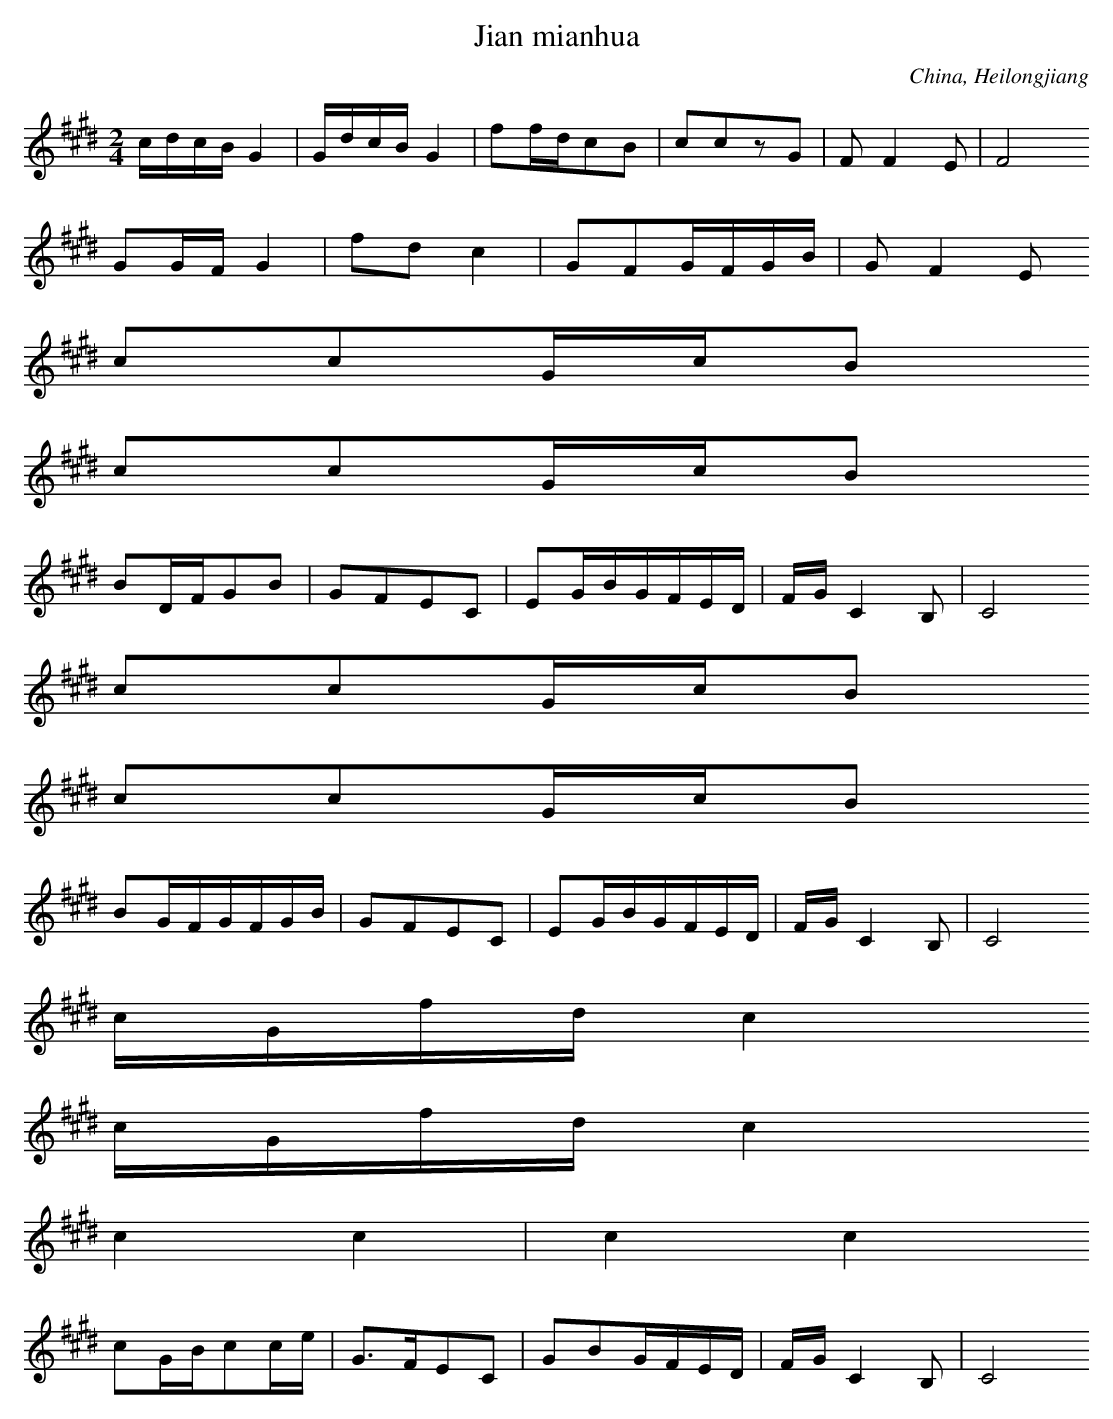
X:1
T: Jian mianhua
O: China, Heilongjiang
M: 2/4
L: 1/16
K: E
cdcBG4 | GdcBG4 | f2fdc2B2 | c2c2z2G2 | F2F4E2 | F8
G2GFG4 | f2d2c4 | G2F2GFGB | G2F4E2
c2c2GcB2
c2c2GcB2
B2DFG2B2 | G2F2E2C2 | E2GBGFED | FGC4B,2 | C8
c2c2GcB2
c2c2GcB2
B2GFGFGB | G2F2E2C2 | E2GBGFED | FGC4B,2 | C8
cGfdc4
cGfdc4
c4c4 | c4c4
c2GBc2ce | G3FE2C2 | G2B2GFED | FGC4B,2 | C8
